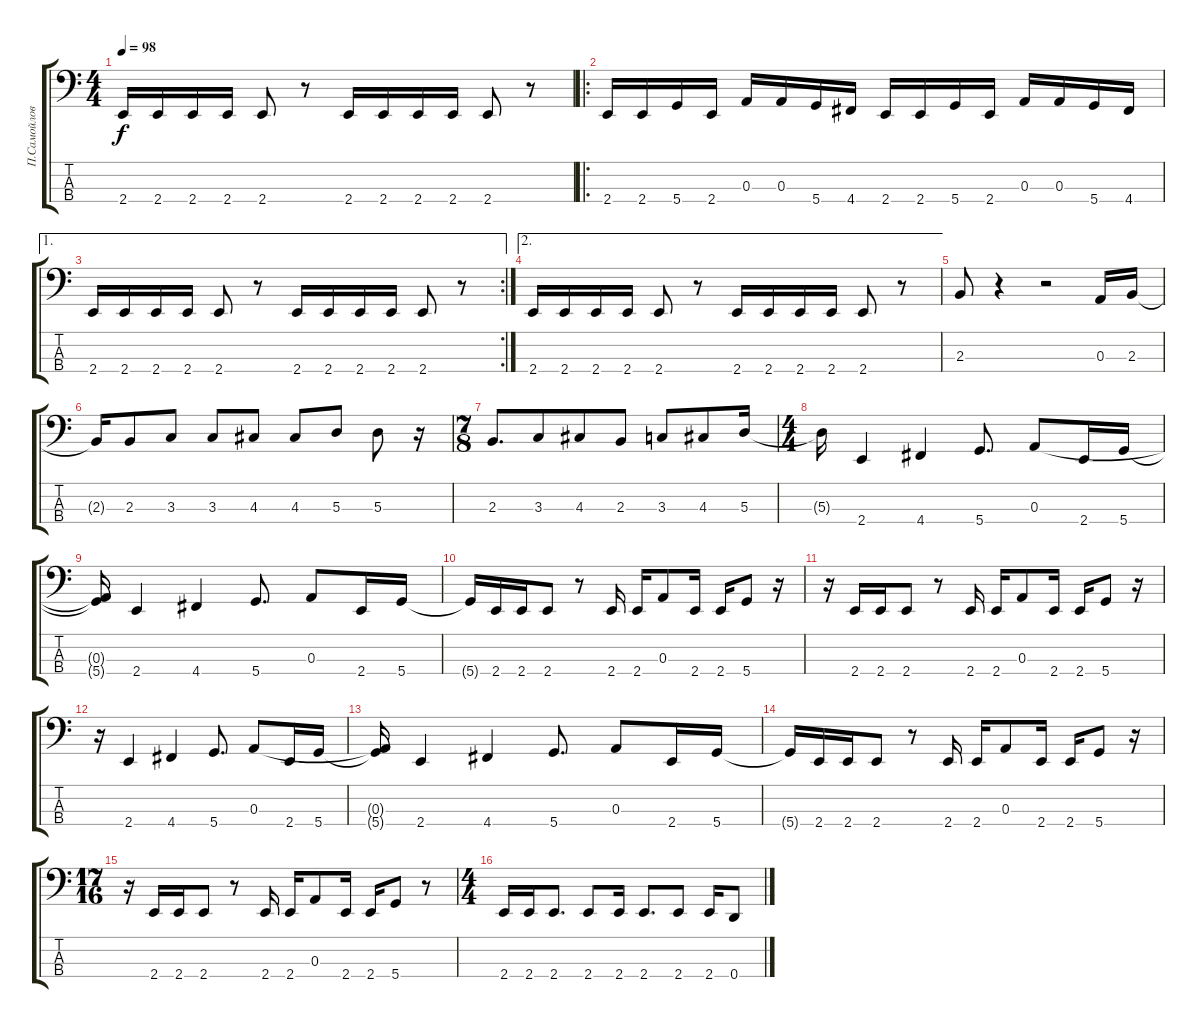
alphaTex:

\track ("П.Самойлов" "П.Самойлов") {instrument electricbasspick}
\staff {score tabs}
\tuning (G2 D2 A1 D1) {hide}
\ts (4 4)
\tempo 98
\clef f4
\ks c
2.4.16{dy f} 2.4.16 2.4.16 2.4.16 2.4.8 r.8 2.4.16 2.4.16 2.4.16 2.4.16 2.4.8 r.8 |
\ro
2.4.16 2.4.16 5.4.16 2.4.16 0.3.16 0.3.16 5.4.16 4.4.16 2.4.16 2.4.16 5.4.16 2.4.16 0.3.16 0.3.16 5.4.16 4.4.16 |
\ae 1
\rc 2
2.4.16 2.4.16 2.4.16 2.4.16 2.4.8 r.8 2.4.16 2.4.16 2.4.16 2.4.16 2.4.8 r.8 |
\ae 2
2.4.16 2.4.16 2.4.16 2.4.16 2.4.8 r.8 2.4.16 2.4.16 2.4.16 2.4.16 2.4.8 r.8 |
2.3.8 r.4 r.2 0.3.16 2.3.16 |
2.3{t}.16 2.3.8 3.3.8 3.3.8 4.3.8 4.3.8 5.3.8 5.3.8 r.16 |
\ts (7 8)
2.3.8{d} 3.3.8 4.3.8 2.3.8 3.3.8 4.3.8 5.3.16 |
\ts (4 4)
5.3{t}.16 2.4.4 4.4.4 5.4.8{d} 0.3.8 2.4.16 5.4.16 |
(0.3{t} 5.4{t}).16 2.4.4 4.4.4 5.4.8{d} 0.3.8 2.4.16 5.4.16 |
5.4{t}.16 2.4.16 2.4.16 2.4.8 r.8 2.4.16 2.4.16 0.3.8 2.4.16 2.4.16 5.4.8 r.16 |
r.16 2.4.16 2.4.16 2.4.8 r.8 2.4.16 2.4.16 0.3.8 2.4.16 2.4.16 5.4.8 r.16 |
r.16 2.4.4 4.4.4 5.4.8{d} 0.3.8 2.4.16 5.4.16 |
(0.3{t} 5.4{t}).16 2.4.4 4.4.4 5.4.8{d} 0.3.8 2.4.16 5.4.16 |
5.4{t}.16 2.4.16 2.4.16 2.4.8 r.8 2.4.16 2.4.16 0.3.8 2.4.16 2.4.16 5.4.8 r.16 |
\ts (17 16)
r.16 2.4.16 2.4.16 2.4.8 r.8 2.4.16 2.4.16 0.3.8 2.4.16 2.4.16 5.4.8 r.8 |
\ts (4 4)
2.4.16 2.4.16 2.4.8{d} 2.4.8 2.4.16 2.4.8{d} 2.4.8 2.4.16 0.4.8
